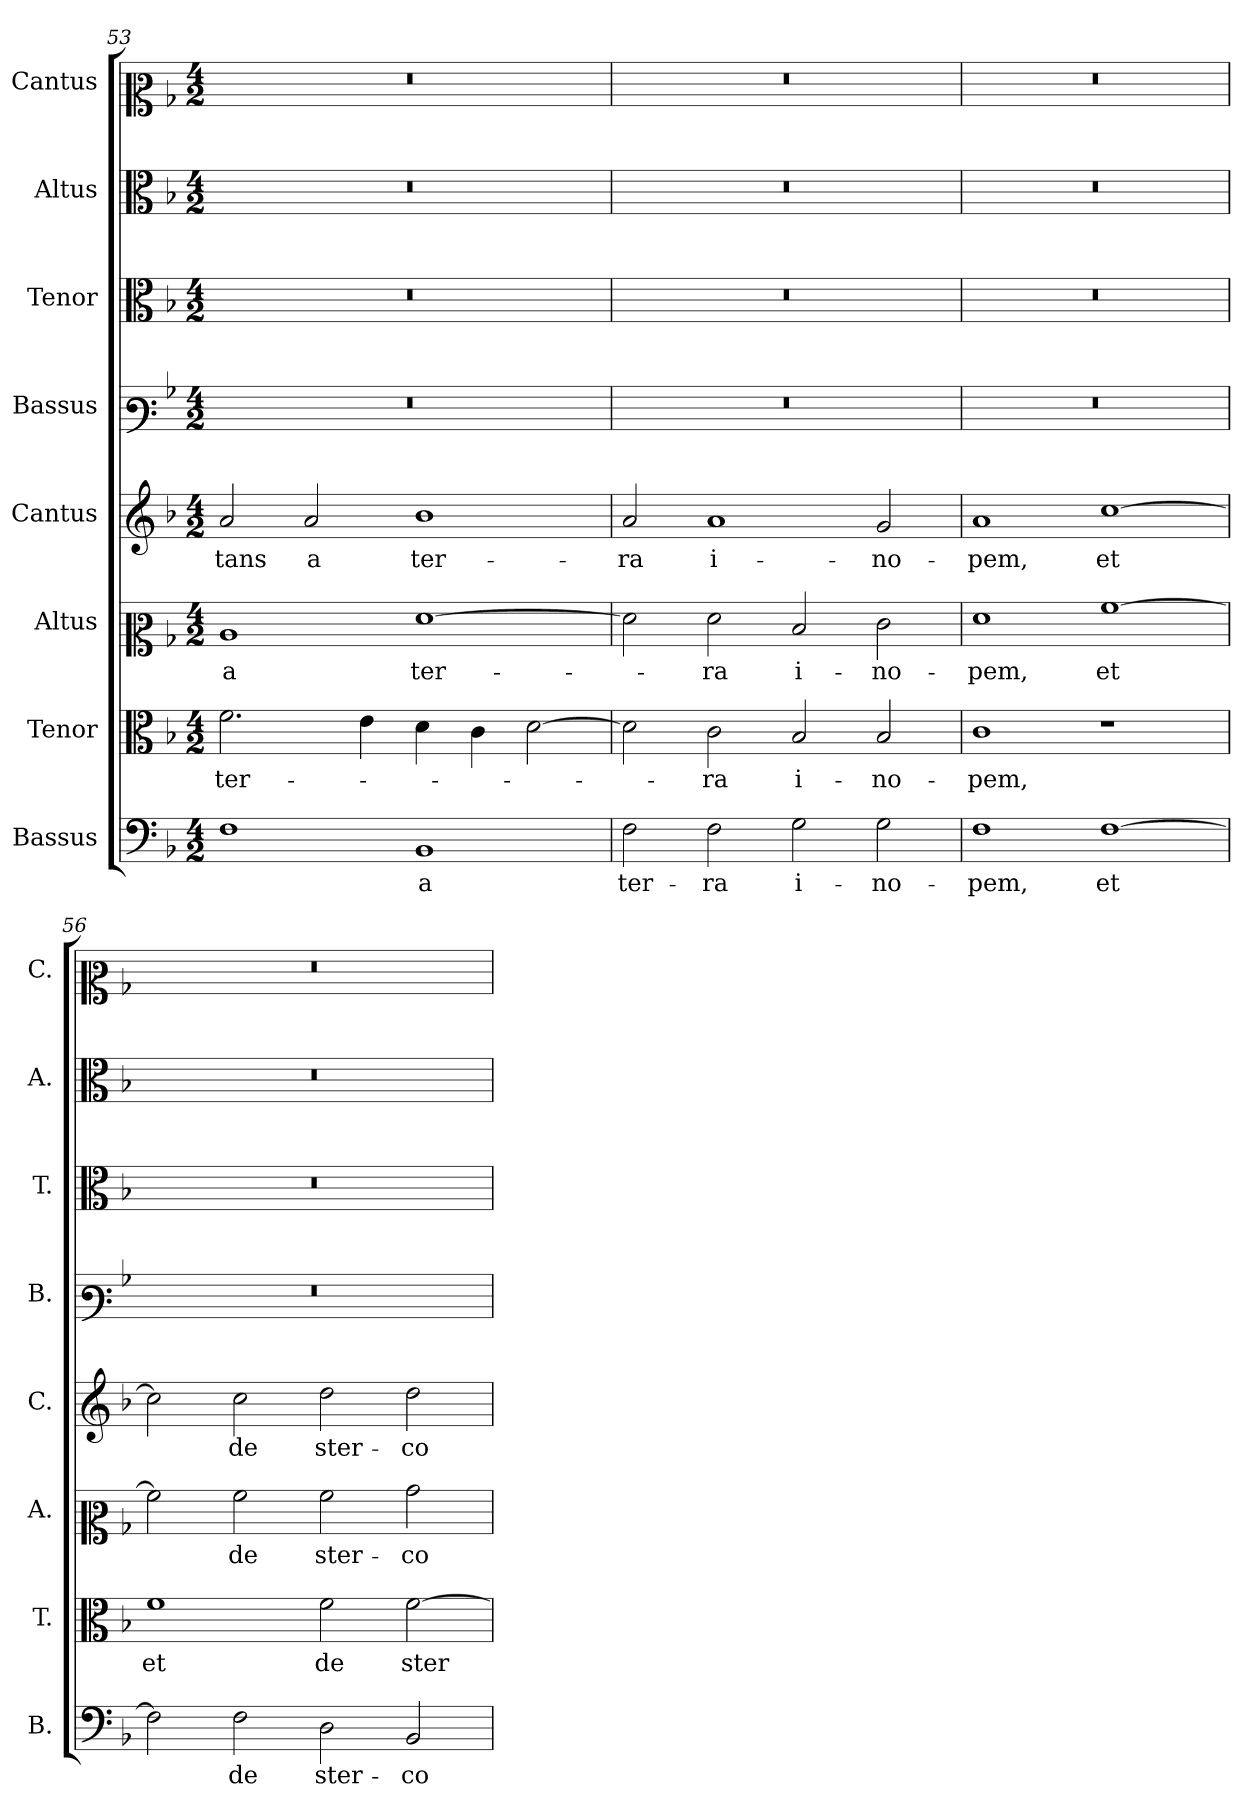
**kern	**text	**kern	**text	**kern	**text	**kern	**text	**kern	**kern	**kern	**kern
*part8	*part8	*part7	*part7	*part6	*part6	*part5	*part5	*part4	*part3	*part2	*part1
*staff8	*staff8	*staff7	*staff7	*staff6	*staff6	*staff5	*staff5	*staff4	*staff3	*staff2	*staff1
*I"Bassus	*	*I"Tenor	*	*I"Altus	*	*I"Cantus	*	*I"Bassus	*I"Tenor	*I"Altus	*I"Cantus
*I'B.	*	*I'T.	*	*I'A.	*	*I'C.	*	*I'B.	*I'T.	*I'A.	*I'C.
*clefF4	*	*clefC3	*	*clefC2	*	*clefG2	*	*clefF3	*clefC3	*clefC3	*clefC2
*k[b-]	*	*k[b-]	*	*k[b-]	*	*k[b-]	*	*k[b-]	*k[b-]	*k[b-]	*k[b-]
*M4/2	*	*M4/2	*	*M4/2	*	*M4/2	*	*M4/2	*M4/2	*M4/2	*M4/2
=53	=53	=53	=53	=53	=53	=53	=53	=53	=53	=53	=53
!	!	!	!LO:LY:b	!	!LO:LY:b	!	!LO:LY:b	!	!	!	!
1F	.	2.f\	ter-	1c	a	2a/	-tans	0r	0r	0r	0r
!	!	!	!	!	!	!	!LO:LY:b	!	!	!	!
.	.	.	.	.	.	2a/	a	.	.	.	.
.	.	4e\	.	.	.	.	.	.	.	.	.
!	!LO:LY:b	!	!	!	!LO:LY:b	!	!LO:LY:b	!	!	!	!
1BB-	a	4d\	.	[1f	ter-	1b-	ter-	.	.	.	.
.	.	4c\	.	.	.	.	.	.	.	.	.
.	.	[2d\	.	.	.	.	.	.	.	.	.
=54	=54	=54	=54	=54	=54	=54	=54	=54	=54	=54	=54
!	!LO:LY:b	!	!	!	!	!	!LO:LY:b	!	!	!	!
2F\	ter-	2d\]	.	2f\]	.	2a/	-ra	0r	0r	0r	0r
!	!LO:LY:b	!	!LO:LY:b	!	!LO:LY:b	!	!LO:LY:b	!	!	!	!
2F\	-ra	2c\	-ra	2f\	ra	1a	i-	.	.	.	.
!	!LO:LY:b	!	!LO:LY:b	!	!LO:LY:b	!	!	!	!	!	!
2G\	i-	2B-/	i-	2d/	i-	.	.	.	.	.	.
!	!LO:LY:b	!	!LO:LY:b	!	!LO:LY:b	!	!LO:LY:b	!	!	!	!
2G\	-no-	2B-/	-no-	2e\	-no-	2g/	-no-	.	.	.	.
=55	=55	=55	=55	=55	=55	=55	=55	=55	=55	=55	=55
!	!LO:LY:b	!	!LO:LY:b	!	!LO:LY:b	!	!LO:LY:b	!	!	!	!
1F	-pem,	1c	-pem,	1f	-pem,	1a	-pem,	0r	0r	0r	0r
!	!LO:LY:b	!	!	!	!LO:LY:b	!	!LO:LY:b	!	!	!	!
[1F	et	1r	.	[1a	et	[1cc	et	.	.	.	.
=56	=56	=56	=56	=56	=56	=56	=56	=56	=56	=56	=56
!	!	!	!LO:LY:b	!	!	!	!	!	!	!	!
2F\]	.	1f	et	2a\]	.	2cc\]	.	0r	0r	0r	0r
!	!LO:LY:b	!	!	!	!LO:LY:b	!	!LO:LY:b	!	!	!	!
2F\	de	.	.	2a\	de	2cc\	de	.	.	.	.
!	!LO:LY:b	!	!LO:LY:b	!	!LO:LY:b	!	!LO:LY:b	!	!	!	!
2D\	ster-	2f\	de	2a\	ster-	2dd\	ster-	.	.	.	.
!	!LO:LY:b	!	!LO:LY:b	!	!LO:LY:b	!	!LO:LY:b	!	!	!	!
2BB-/	-co-	[2f\	ster-	2b-\	-co-	2dd\	-co-	.	.	.	.
=	=	=	=	=	=	=	=	=	=	=	=
*-	*-	*-	*-	*-	*-	*-	*-	*-	*-	*-	*-
